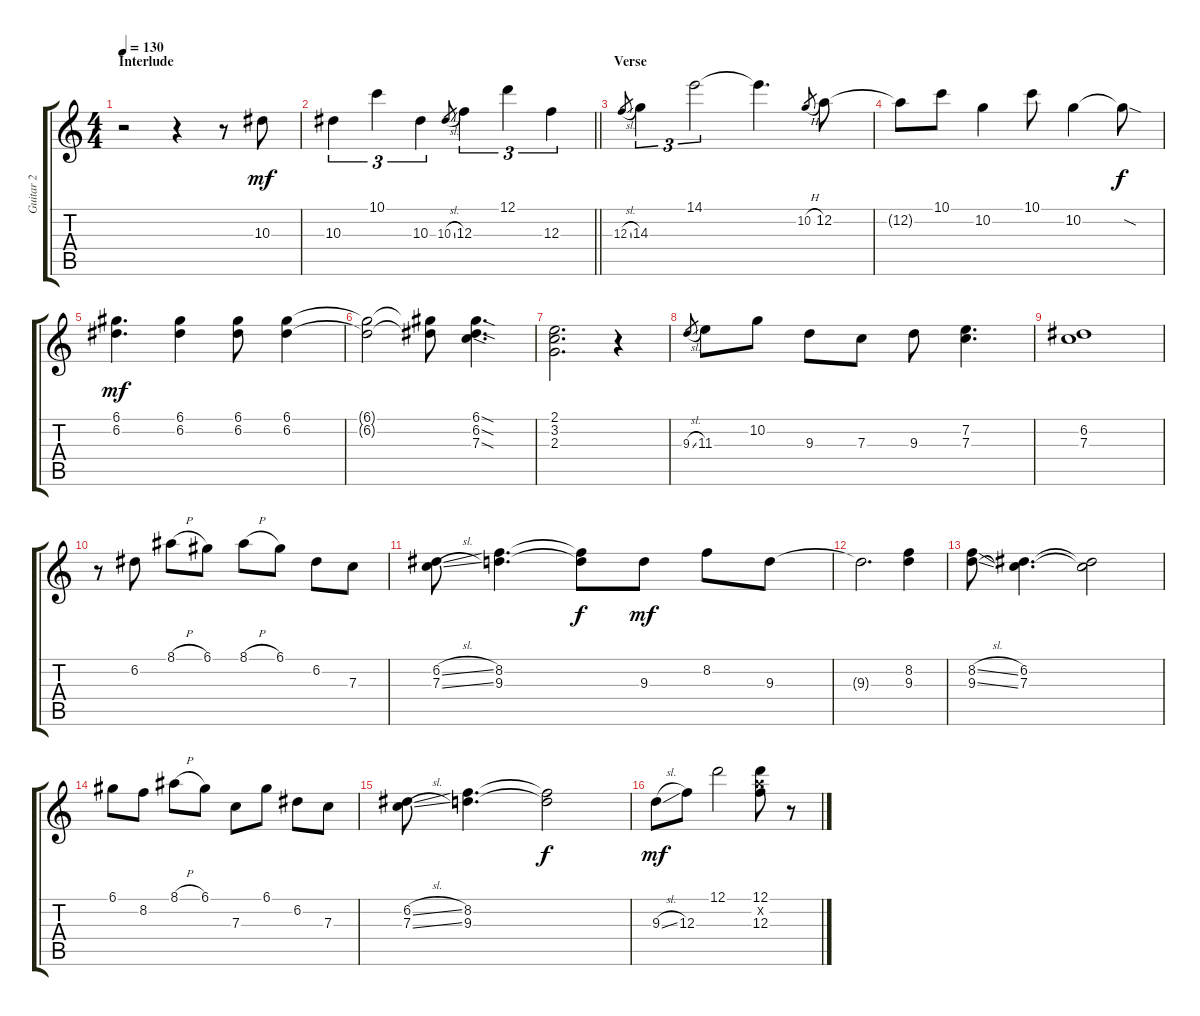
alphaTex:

\track ("Guitar 2" "Guitar 2") {instrument electricguitarclean}
\staff {score tabs}
\tuning (D4 A3 F3 C3 G2 C2) {hide}
\ts (4 4)
\section ("" "Interlude")
\tempo 130
\clef g2
\ks c
r.2{dy mf} r.4 r.8 10.3.8 |
\barLineRight lightlight
10.3.4{tu (3 2)} 10.1.4{tu (3 2)} 10.3.4{tu (3 2)} 10.3{sl}.8{gr} 12.3.4{tu (3 2)} 12.1.4{tu (3 2)} 12.3.4{tu (3 2)} |
\section ("" "Verse")
12.3{sl}.8{gr} 14.3.4{tu (3 2)} 14.1.2{tu (3 2)} 14.1{t}.4{d} 10.2{h}.8{gr} 12.2.8 |
12.2{t}.8 10.1.8 10.2.4 10.1.8 10.2.4 10.2{sod t}.8{dy f} |
(6.1 6.2).4{d dy mf} (6.1 6.2).4 (6.1 6.2).8 (6.1 6.2).4 |
(6.1{t} 6.2{t}).2 (6.1{t} 6.2{t}).8 (6.1{sod} 6.2{sod} 7.3{sod}).4{d} |
(2.1 3.2 2.3).2{d} r.4 |
9.3{sl}.8{gr} 11.3.8 10.2.8 9.3.8 7.3.8 9.3.8 (7.2 7.3).4{d} |
(6.2 7.3).1 |
r.8 6.2.8 8.1{h}.8 6.1.8 8.1{h}.8 6.1.8 6.2.8 7.3.8 |
(6.2{sl} 7.3{sl}).8 (8.2 9.3).4{d} (8.2{t} 9.3{t}).8{dy f} 9.3.8{dy mf} 8.2.8 9.3.8 |
9.3{t}.2{d} (8.2 9.3).4 |
(8.2{sl} 9.3{sl}).8 (6.2 7.3).4{d} (6.2{t} 7.3{t}).2 |
6.1.8 8.2.8 8.1{h}.8 6.1.8 7.3.8 6.1.8 6.2.8 7.3.8 |
(6.2{sl} 7.3{sl}).8 (8.2 9.3).4{d} (8.2{t} 9.3{t}).2{dy f} |
9.3{sl}.8{dy mf} 12.3.8 12.1.2 (12.1 12.2{x} 12.3).8 r.8
